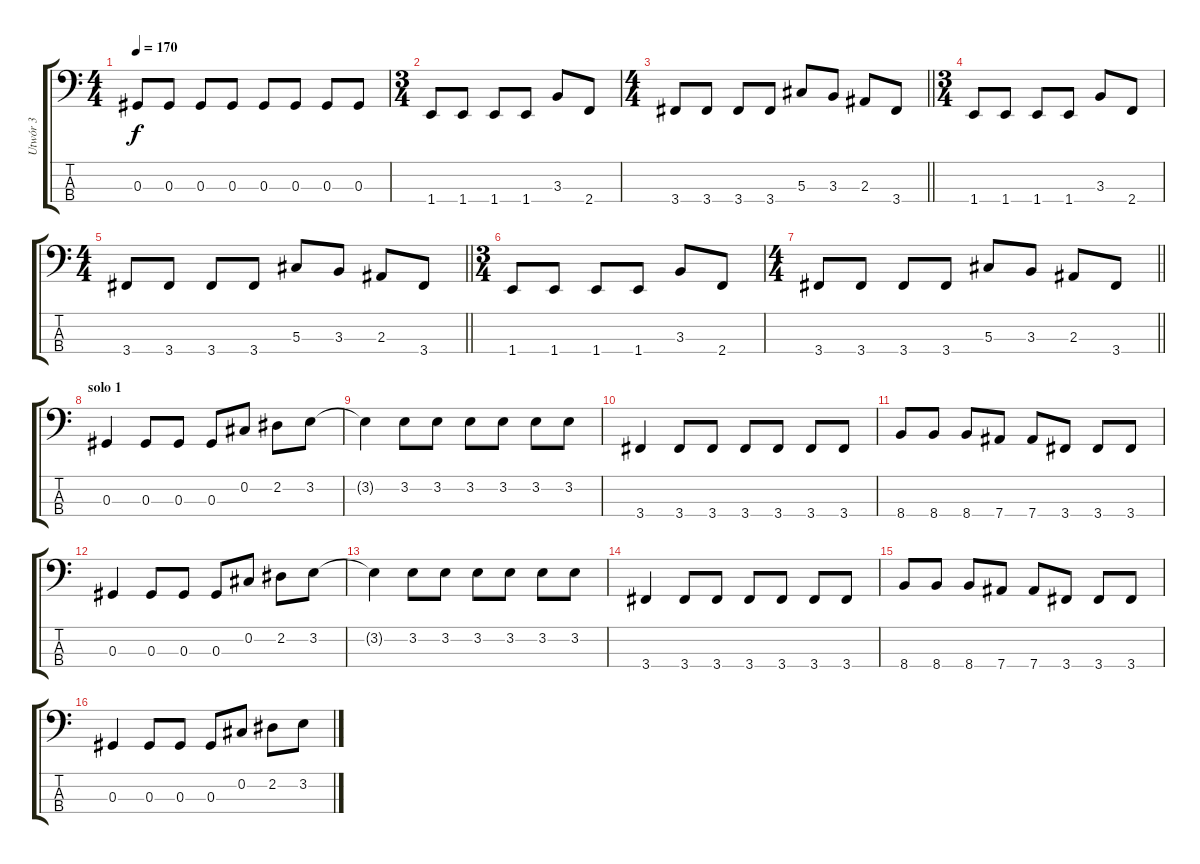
\track ("Utwór 3" "Utwór 3") {instrument electricbassfinger}
\staff {score tabs}
\tuning (Gb2 Db2 Ab1 Eb1) {hide}
\ts (4 4)
\tempo 170
\clef f4
\ks c
0.3.8{dy f} 0.3.8 0.3.8 0.3.8 0.3.8 0.3.8 0.3.8 0.3.8 |
\ts (3 4)
1.4.8 1.4.8 1.4.8 1.4.8 3.3.8 2.4.8 |
\ts (4 4)
\barLineRight lightlight
3.4.8 3.4.8 3.4.8 3.4.8 5.3.8 3.3.8 2.3.8 3.4.8 |
\ts (3 4)
1.4.8 1.4.8 1.4.8 1.4.8 3.3.8 2.4.8 |
\ts (4 4)
\barLineRight lightlight
3.4.8 3.4.8 3.4.8 3.4.8 5.3.8 3.3.8 2.3.8 3.4.8 |
\ts (3 4)
1.4.8 1.4.8 1.4.8 1.4.8 3.3.8 2.4.8 |
\ts (4 4)
\barLineRight lightlight
3.4.8 3.4.8 3.4.8 3.4.8 5.3.8 3.3.8 2.3.8 3.4.8 |
\section ("" "solo 1")
0.3.4 0.3.8 0.3.8 0.3.8 0.2.8 2.2.8 3.2.8 |
3.2{t}.4 3.2.8 3.2.8 3.2.8 3.2.8 3.2.8 3.2.8 |
3.4.4 3.4.8 3.4.8 3.4.8 3.4.8 3.4.8 3.4.8 |
8.4.8 8.4.8 8.4.8 7.4.8 7.4.8 3.4.8 3.4.8 3.4.8 |
0.3.4 0.3.8 0.3.8 0.3.8 0.2.8 2.2.8 3.2.8 |
3.2{t}.4 3.2.8 3.2.8 3.2.8 3.2.8 3.2.8 3.2.8 |
3.4.4 3.4.8 3.4.8 3.4.8 3.4.8 3.4.8 3.4.8 |
8.4.8 8.4.8 8.4.8 7.4.8 7.4.8 3.4.8 3.4.8 3.4.8 |
0.3.4 0.3.8 0.3.8 0.3.8 0.2.8 2.2.8 3.2.8
